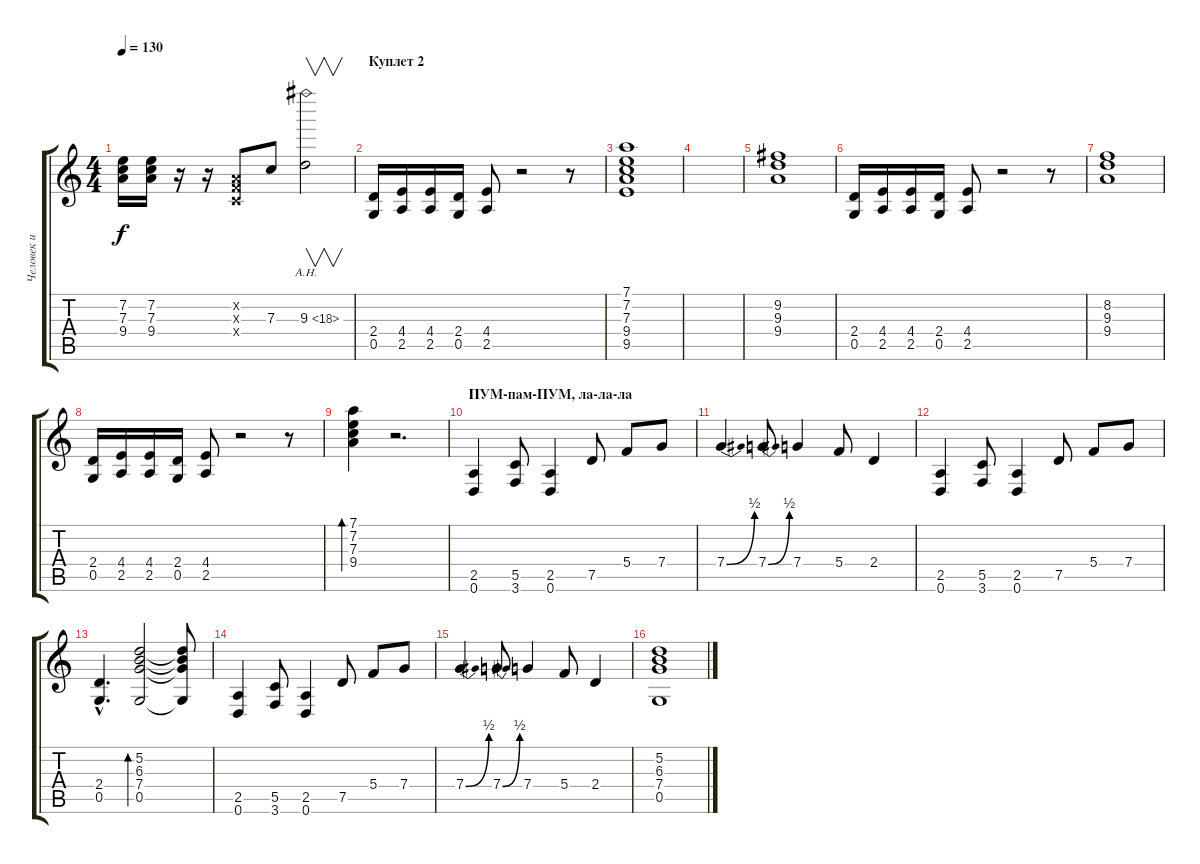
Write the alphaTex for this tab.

\track ("Человек и пароход" "Человек и ") {instrument distortionguitar}
\staff {score tabs}
\tuning (D4 A3 F3 C3 G2 D2) {hide}
\ts (4 4)
\tempo 130
\clef g2
\ks c
(7.2 7.3 9.4).16{dy f} (7.2 7.3 9.4).16 r.16 r.16 (0.2{x} 0.3{x} 0.4{x}).8 7.3.8 9.3{ah 9}.2{v} |
\section ("" "Куплет 2")
(2.4 0.5).16 (4.4 2.5).16 (4.4 2.5).16 (2.4 0.5).16 (4.4 2.5).8 r.2 r.8 |
(7.1 7.2 7.3 9.4 9.5).1 |
|
(9.2 9.3 9.4).1 |
(2.4 0.5).16 (4.4 2.5).16 (4.4 2.5).16 (2.4 0.5).16 (4.4 2.5).8 r.2 r.8 |
(8.2 9.3 9.4).1 |
(2.4 0.5).16 (4.4 2.5).16 (4.4 2.5).16 (2.4 0.5).16 (4.4 2.5).8 r.2 r.8 |
(7.1 7.2 7.3 9.4).4{bd 240} r.2{d} |
\section ("" "ПУМ-пам-ПУМ, ла-ла-ла")
(2.5 0.6).4 (5.5 3.6).8 (2.5 0.6).4 7.5.8 5.4.8 7.4.8 |
7.4{be (bend 0 0 60 2)}.4 7.4{be (bend 0 0 60 2)}.8 7.4.4 5.4.8 2.4.4 |
(2.5 0.6).4 (5.5 3.6).8 (2.5 0.6).4 7.5.8 5.4.8 7.4.8 |
(2.4{hac} 0.5{hac}).4{d} (5.2 6.3 7.4 0.5).2{bd 240} (5.2{t} 6.3{t} 7.4{t} 0.5{t}).8 |
(2.5 0.6).4 (5.5 3.6).8 (2.5 0.6).4 7.5.8 5.4.8 7.4.8 |
7.4{be (bend 0 0 60 2)}.4 7.4{be (bend 0 0 60 2)}.8 7.4.4 5.4.8 2.4.4 |
(5.2 6.3 7.4 0.5).1
